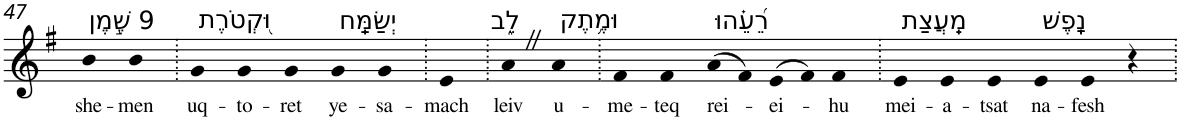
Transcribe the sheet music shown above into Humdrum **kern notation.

**kern	**text
*part1	*part1
*staff1	*staff1
*I"Piano	*
*I'Pno	*
!!LO:PB:g=z
*clefG2	*
*k[f#]	*
*G:	*
=47	=47
!LO:TX:a:t=9 שֶׁ֣מֶן	!
!	!LO:LY:b
4b	she-
!	!LO:LY:b
4b	-men
=48.	=48.
!LO:TX:a:t=וּ֭קְטֹרֶת	!
!	!LO:LY:b
4g	uq-
!	!LO:LY:b
4g	-to-
!	!LO:LY:b
4g	-ret
!LO:TX:a:t=יְשַׂמַּֽח	!
!	!LO:LY:b
4g	ye-
!	!LO:LY:b
4g	-sa-
=49.	=49.
!	!LO:LY:b
4e	-mach
=50.	=50.
!LO:TX:a:t=לֵ֑ב	!
!	!LO:LY:b
4aZ	leiv
!LO:TX:a:t=וּמֶ֥תֶק	!
!	!LO:LY:b
4a	u-
=51.	=51.
!	!LO:LY:b
4f#	-me-
!	!LO:LY:b
4f#	-teq
!LO:TX:a:t=רֵ֝עֵ֗הוּ	!
!	!LO:LY:b
(>8a	rei-
8f#)	.
!	!LO:LY:b
(>8e	-ei-
8f#)	.
!	!LO:LY:b
4f#	-hu
=52.	=52.
!LO:TX:a:t=מֵֽעֲצַת	!
!	!LO:LY:b
4e	mei-
!	!LO:LY:b
4e	-a-
!	!LO:LY:b
4e	-tsat
!LO:TX:a:t=נָֽפֶשׁ	!
!	!LO:LY:b
4e	na-
!	!LO:LY:b
4e	-fesh
4r	.
=.	=.
*-	*-
